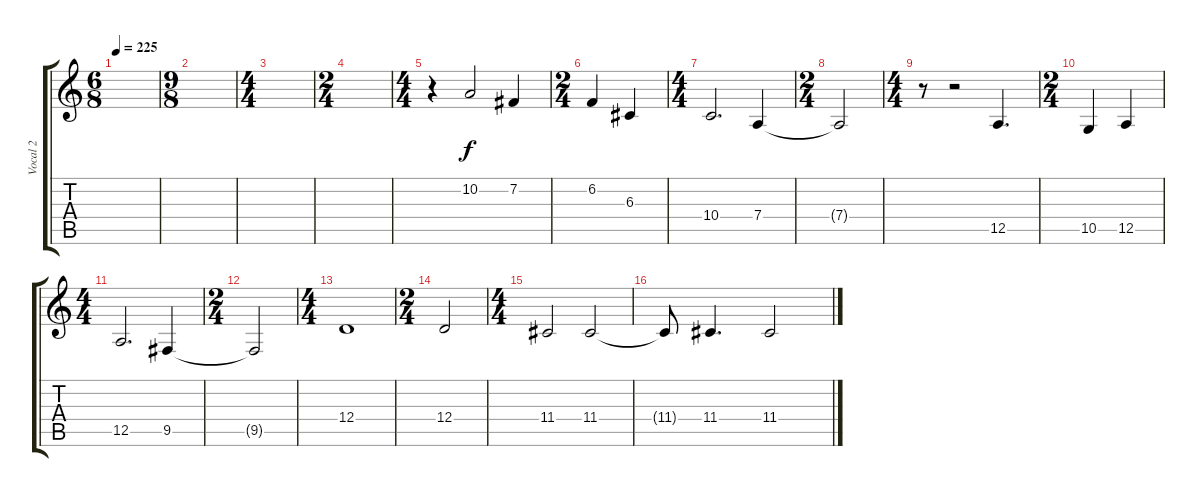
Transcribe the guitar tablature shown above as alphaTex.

\track ("Vocal 2" "Vocal 2") {instrument lead6voice}
\staff {score tabs}
\tuning (E4 B3 G3 D3 A2 E2) {hide}
\ts (6 8)
\tempo 225
\clef g2
\ks c
|
\ts (9 8)
|
\ts (4 4)
|
\ts (2 4)
|
\ts (4 4)
r.4 10.2.2 7.2.4 |
\ts (2 4)
6.2.4 6.3.4 |
\ts (4 4)
10.4.2{d} 7.4.4 |
\ts (2 4)
7.4{t}.2 |
\ts (4 4)
r.8 r.2 12.5.4{d} |
\ts (2 4)
10.5.4 12.5.4 |
\ts (4 4)
12.5.2{d} 9.5.4 |
\ts (2 4)
9.5{t}.2 |
\ts (4 4)
12.4.1 |
\ts (2 4)
12.4.2 |
\ts (4 4)
11.4.2 11.4.2 |
11.4{t}.8 11.4.4{d} 11.4.2
